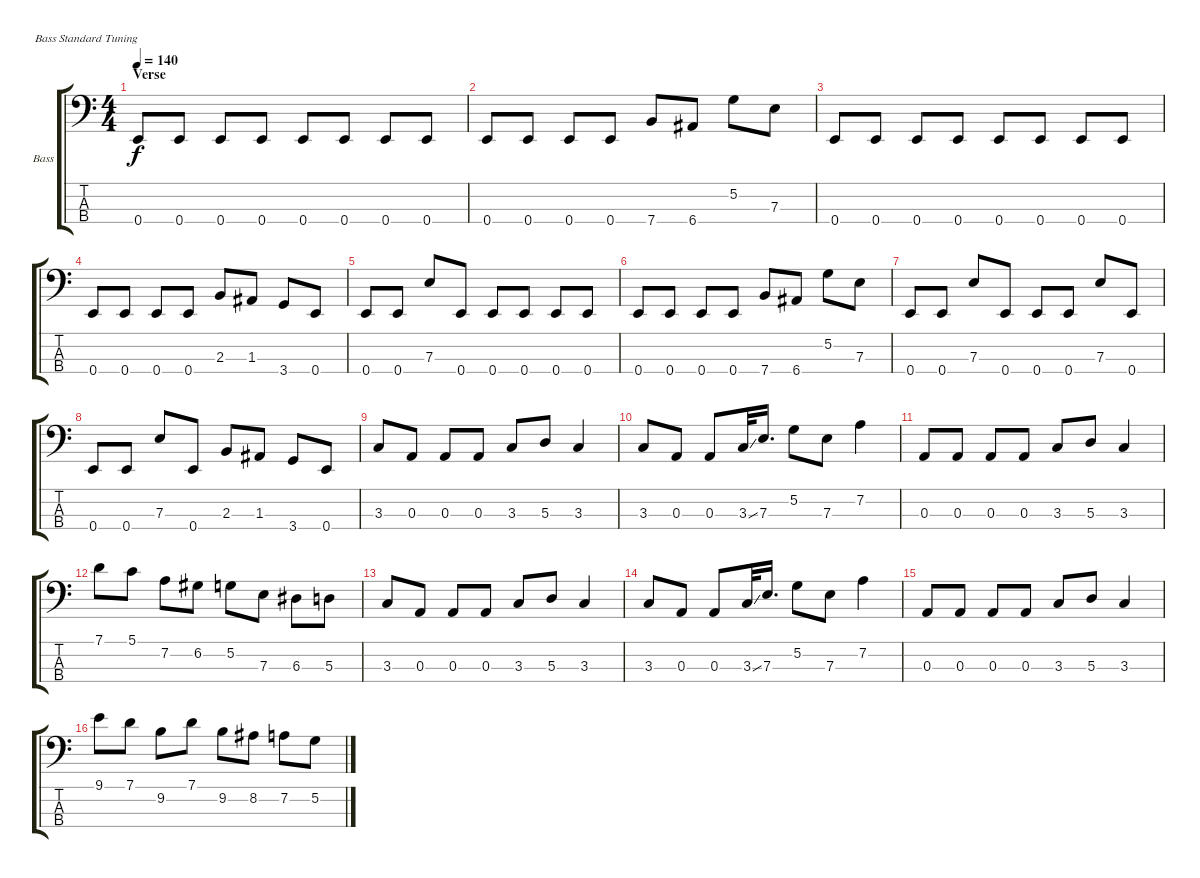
\defaultSystemsLayout 4
\bracketExtendMode groupsimilarinstruments
\firstSystemTrackNameOrientation horizontal
\otherSystemsTrackNameOrientation horizontal
\track ("Bass" "Bass") {instrument electricbasspick}
\staff {score tabs}
\tuning (G2 D2 A1 E1)
\ts (4 4)
\section ("" "Verse")
\tempo 140
\clef f4
\scale
0.333333
\ks c
0.4.8{dy f} 0.4.8 0.4.8 0.4.8 0.4.8 0.4.8 0.4.8 0.4.8 |
\scale
0.333333 0.4.8 0.4.8 0.4.8 0.4.8 7.4.8 6.4.8 5.2.8 7.3.8 |
\scale
0.333333 0.4.8 0.4.8 0.4.8 0.4.8 0.4.8 0.4.8 0.4.8 0.4.8 |
\scale
0.333333 0.4.8 0.4.8 0.4.8 0.4.8 2.3.8 1.3.8 3.4.8 0.4.8 |
\scale
0.333333 0.4.8 0.4.8 7.3.8 0.4.8 0.4.8 0.4.8 0.4.8 0.4.8 |
\scale
0.333333 0.4.8 0.4.8 0.4.8 0.4.8 7.4.8 6.4.8 5.2.8 7.3.8 |
\scale
0.333333 0.4.8 0.4.8 7.3.8 0.4.8 0.4.8 0.4.8 7.3.8 0.4.8 |
\scale
0.333333 0.4.8 0.4.8 7.3.8 0.4.8 2.3.8 1.3.8 3.4.8 0.4.8 |
\scale
0.333333 3.3.8 0.3.8 0.3.8 0.3.8 3.3.8 5.3.8 3.3.4 |
\scale
0.333333 3.3.8 0.3.8 0.3.8 3.3{ss}.32 7.3.16{d} 5.2.8 7.3.8 7.2.4 |
\scale
0.333333 0.3.8 0.3.8 0.3.8 0.3.8 3.3.8 5.3.8 3.3.4 |
\scale
0.333333 7.1.8 5.1.8 7.2.8 6.2.8 5.2.8 7.3.8 6.3.8 5.3.8 |
\scale
0.333333 3.3.8 0.3.8 0.3.8 0.3.8 3.3.8 5.3.8 3.3.4 |
\scale
0.333333 3.3.8 0.3.8 0.3.8 3.3{ss}.32 7.3.16{d} 5.2.8 7.3.8 7.2.4 |
\scale
0.333333 0.3.8 0.3.8 0.3.8 0.3.8 3.3.8 5.3.8 3.3.4 |
\scale
0.333333 9.1.8 7.1.8 9.2.8 7.1.8 9.2.8 8.2.8 7.2.8 5.2.8
